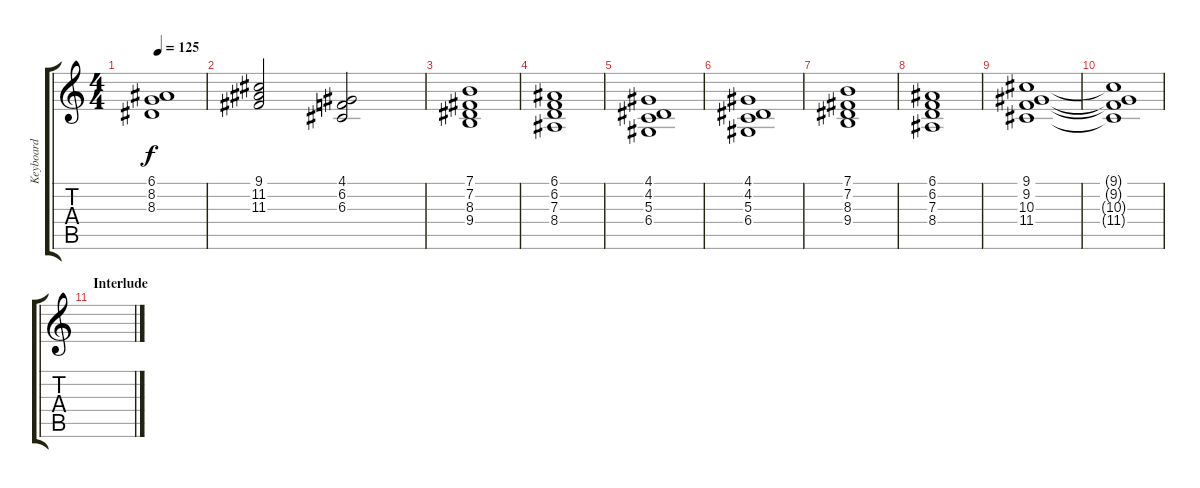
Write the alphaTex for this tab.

\track ("Keyboard" "Keyboard") {instrument stringensemble1}
\staff {score tabs}
\tuning (E4 B3 G3 D3 A2 E2) {hide}
\ts (4 4)
\tempo 125
\clef g2
\ks c
(6.1 8.2 8.3).1{dy f} |
(9.1 11.2 11.3).2 (4.1 6.2 6.3).2 |
(7.1 7.2 8.3 9.4).1{instrument stringensemble1} |
(6.1 6.2 7.3 8.4).1 |
(4.1 4.2 5.3 6.4).1 |
(4.1 4.2 5.3 6.4).1 |
(7.1 7.2 8.3 9.4).1 |
(6.1 6.2 7.3 8.4).1 |
(9.1 9.2 10.3 11.4).1 |
(9.1{t} 9.2{t} 10.3{t} 11.4{t}).1 |
\section ("" "Interlude")
